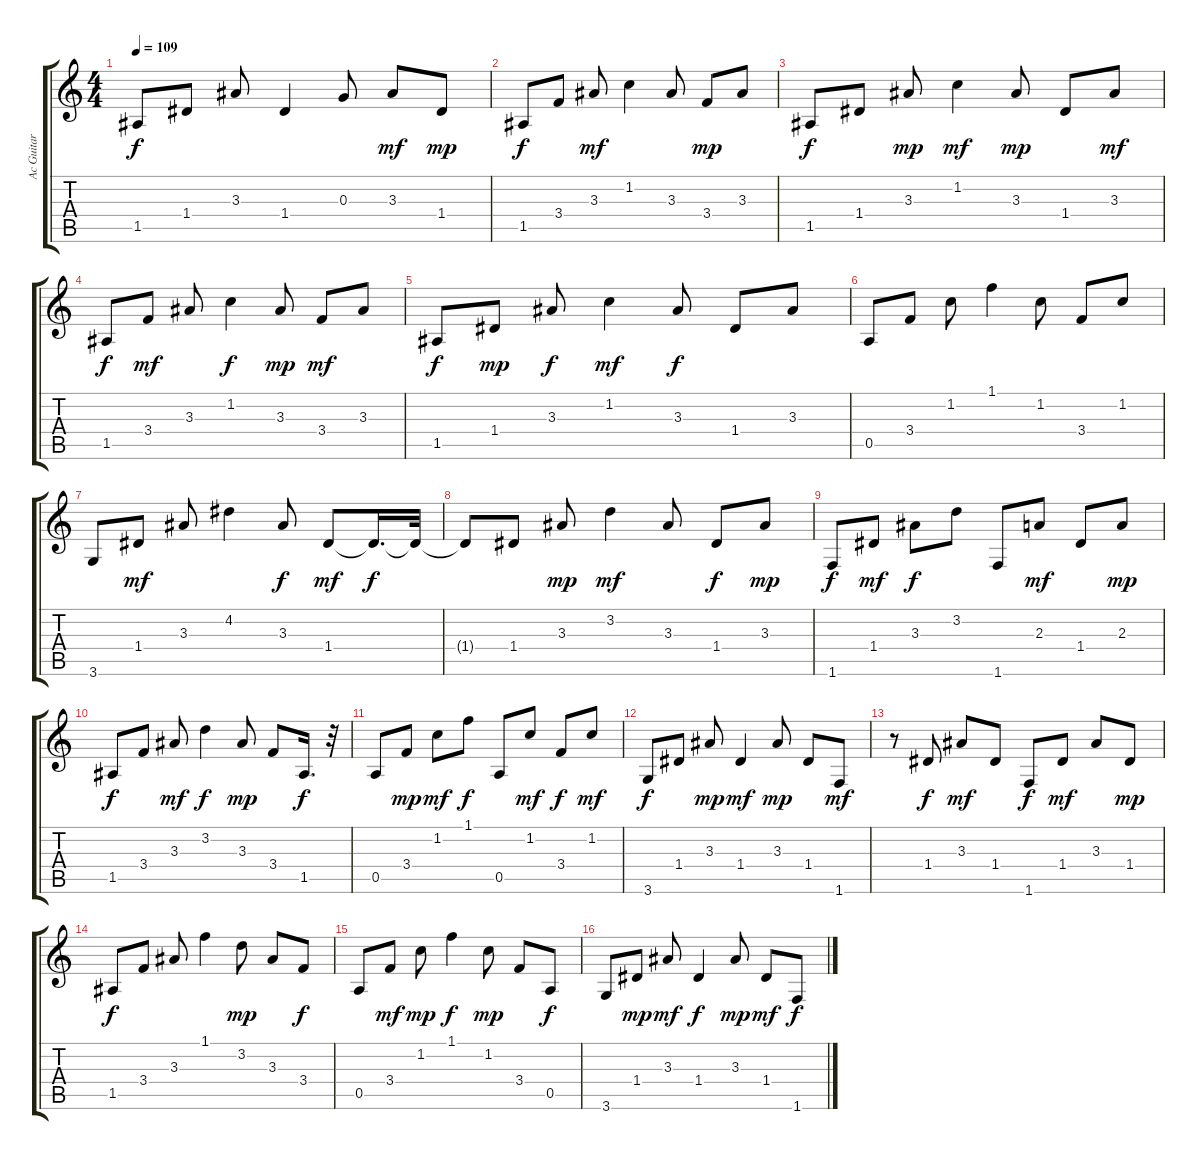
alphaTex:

\track ("Ac Guitar" "Ac Guitar") {instrument acousticguitarsteel}
\staff {score tabs}
\tuning (E4 B3 G3 D3 A2 E2) {hide}
\ts (4 4)
\tempo 109
\clef g2
\ks c
1.5.8{dy f} 1.4.8 3.3.8 1.4.4 0.3.8 3.3.8{dy mf} 1.4.8{dy mp} |
1.5.8{dy f} 3.4.8 3.3.8{dy mf} 1.2.4 3.3.8 3.4.8{dy mp} 3.3.8 |
1.5.8{dy f} 1.4.8 3.3.8{dy mp} 1.2.4{dy mf} 3.3.8{dy mp} 1.4.8 3.3.8{dy mf} |
1.5.8{dy f} 3.4.8{dy mf} 3.3.8 1.2.4{dy f} 3.3.8{dy mp} 3.4.8{dy mf} 3.3.8 |
1.5.8{dy f} 1.4.8{dy mp} 3.3.8{dy f} 1.2.4{dy mf} 3.3.8{dy f} 1.4.8 3.3.8 |
0.5.8 3.4.8 1.2.8 1.1.4 1.2.8 3.4.8 1.2.8 |
3.6.8 1.4.8{dy mf} 3.3.8 4.2.4 3.3.8{dy f} 1.4.8{dy mf} 1.4{t}.16{d dy f} 1.4{t}.32 |
1.4{t}.8 1.4.8 3.3.8{dy mp} 3.2.4{dy mf} 3.3.8 1.4.8{dy f} 3.3.8{dy mp} |
1.6.8{dy f} 1.4.8{dy mf} 3.3.8{dy f} 3.2.8 1.6.8 2.3.8{dy mf} 1.4.8 2.3.8{dy mp} |
1.5.8{dy f} 3.4.8 3.3.8{dy mf} 3.2.4{dy f} 3.3.8{dy mp} 3.4.8 1.5.16{d dy f} r.32 |
0.5.8 3.4.8{dy mp} 1.2.8{dy mf} 1.1.8{dy f} 0.5.8 1.2.8{dy mf} 3.4.8{dy f} 1.2.8{dy mf} |
3.6.8{dy f} 1.4.8 3.3.8{dy mp} 1.4.4{dy mf} 3.3.8{dy mp} 1.4.8 1.6.8{dy mf} |
r.8 1.4.8{dy f} 3.3.8{dy mf} 1.4.8 1.6.8{dy f} 1.4.8{dy mf} 3.3.8 1.4.8{dy mp} |
1.5.8{dy f} 3.4.8 3.3.8 1.1.4 3.2.8{dy mp} 3.3.8 3.4.8{dy f} |
0.5.8 3.4.8{dy mf} 1.2.8{dy mp} 1.1.4{dy f} 1.2.8{dy mp} 3.4.8 0.5.8{dy f} |
3.6.8 1.4.8{dy mp} 3.3.8{dy mf} 1.4.4{dy f} 3.3.8{dy mp} 1.4.8{dy mf} 1.6.8{dy f}
